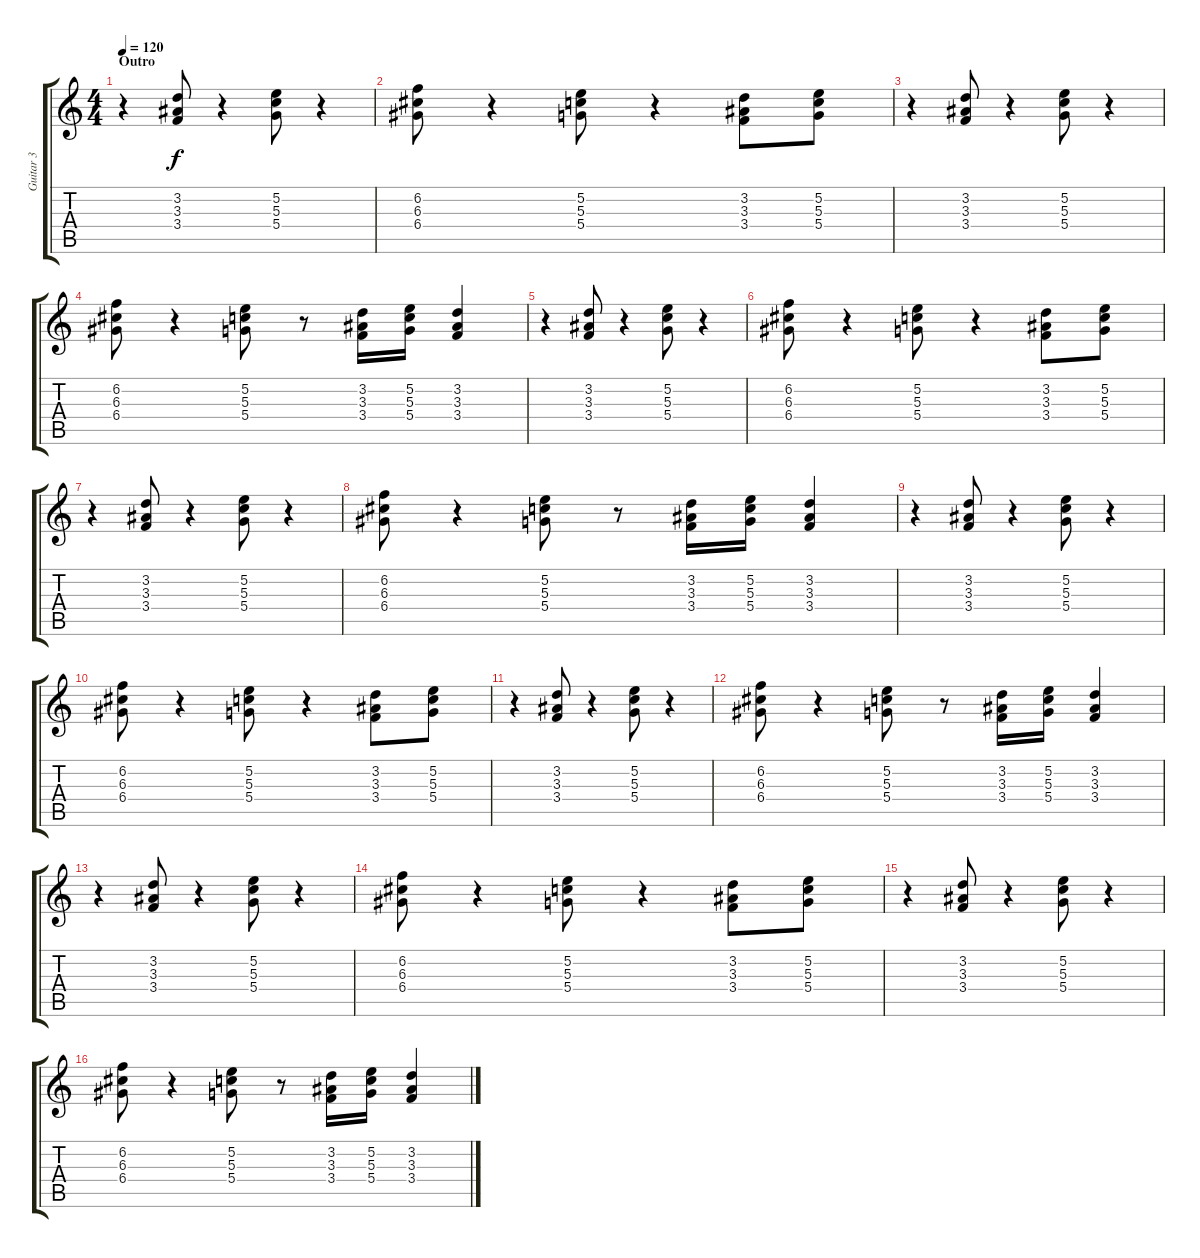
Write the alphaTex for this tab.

\track ("Guitar 3" "Guitar 3") {instrument distortionguitar}
\staff {score tabs}
\tuning (D4 B3 G3 D3 G2 D2) {hide}
\ts (4 4)
\section ("" "Outro")
\tempo 120
\clef g2
\ks c
r.4{dy f} (3.2 3.3 3.4).8 r.4 (5.2 5.3 5.4).8 r.4 |
(6.2 6.3 6.4).8{volume 12} r.4 (5.2 5.3 5.4).8 r.4 (3.2 3.3 3.4).8 (5.2 5.3 5.4).8 |
r.4{volume 11} (3.2 3.3 3.4).8 r.4 (5.2 5.3 5.4).8 r.4 |
(6.2 6.3 6.4).8{volume 10} r.4 (5.2 5.3 5.4).8 r.8 (3.2 3.3 3.4).16 (5.2 5.3 5.4).16 (3.2 3.3 3.4).4 |
r.4{volume 9} (3.2 3.3 3.4).8 r.4 (5.2 5.3 5.4).8 r.4 |
(6.2 6.3 6.4).8{volume 8} r.4 (5.2 5.3 5.4).8 r.4 (3.2 3.3 3.4).8 (5.2 5.3 5.4).8 |
r.4{volume 7} (3.2 3.3 3.4).8 r.4 (5.2 5.3 5.4).8 r.4 |
(6.2 6.3 6.4).8{volume 6} r.4 (5.2 5.3 5.4).8 r.8 (3.2 3.3 3.4).16 (5.2 5.3 5.4).16 (3.2 3.3 3.4).4 |
r.4{volume 5} (3.2 3.3 3.4).8 r.4 (5.2 5.3 5.4).8 r.4 |
(6.2 6.3 6.4).8{volume 4} r.4 (5.2 5.3 5.4).8 r.4 (3.2 3.3 3.4).8 (5.2 5.3 5.4).8 |
r.4{volume 3} (3.2 3.3 3.4).8 r.4 (5.2 5.3 5.4).8 r.4 |
(6.2 6.3 6.4).8{volume 2} r.4 (5.2 5.3 5.4).8 r.8 (3.2 3.3 3.4).16 (5.2 5.3 5.4).16 (3.2 3.3 3.4).4 |
r.4{volume 1} (3.2 3.3 3.4).8 r.4 (5.2 5.3 5.4).8 r.4 |
(6.2 6.3 6.4).8{volume 0} r.4 (5.2 5.3 5.4).8 r.4 (3.2 3.3 3.4).8 (5.2 5.3 5.4).8 |
r.4 (3.2 3.3 3.4).8 r.4 (5.2 5.3 5.4).8 r.4 |
(6.2 6.3 6.4).8 r.4 (5.2 5.3 5.4).8 r.8 (3.2 3.3 3.4).16 (5.2 5.3 5.4).16 (3.2 3.3 3.4).4
